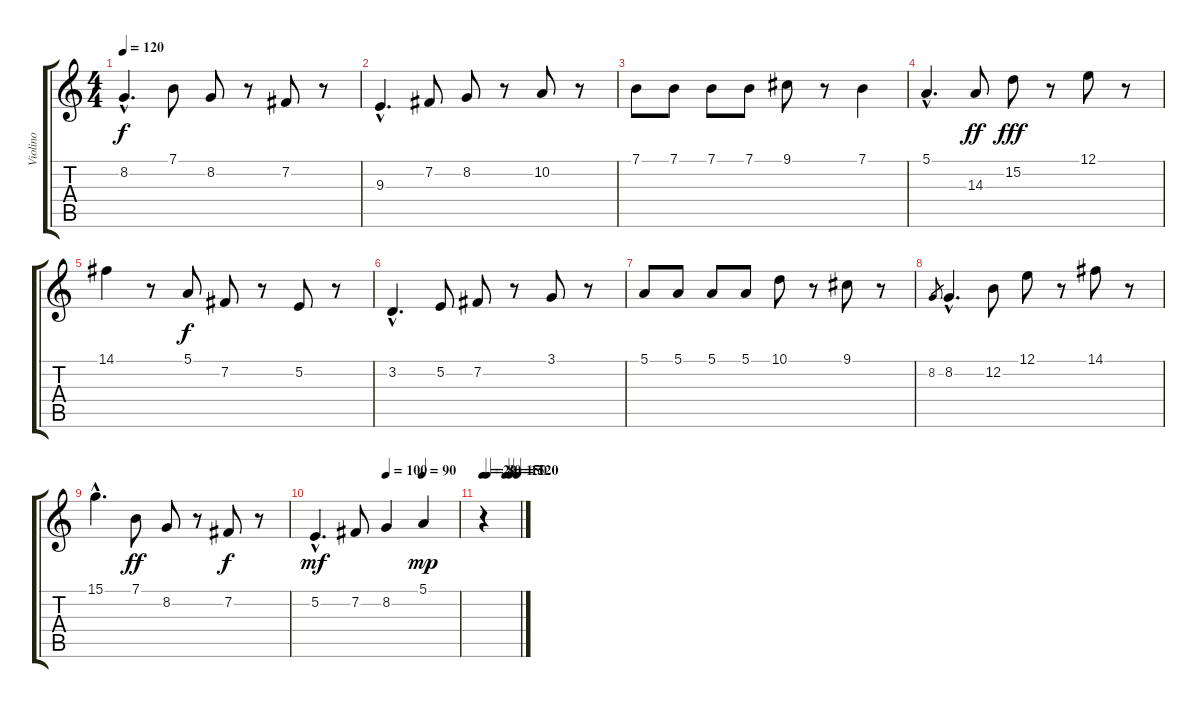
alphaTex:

\track ("Violino" "Violino") {instrument violin}
\staff {score tabs}
\tuning (E4 B3 G3 D3 A2 D2) {hide}
\ts (4 4)
\tempo 120
\clef g2
\ks c
8.2{hac}.4{d dy f} 7.1.8 8.2.8 r.8 7.2.8 r.8 |
9.3{hac}.4{d} 7.2.8 8.2.8 r.8 10.2.8 r.8 |
7.1.8 7.1.8 7.1.8 7.1.8 9.1.8 r.8 7.1.4 |
5.1{hac}.4{d} 14.3.8{dy ff} 15.2.8{dy fff} r.8 12.1.8 r.8 |
14.1.4 r.8 5.1.8{dy f} 7.2.8 r.8 5.2.8 r.8 |
3.2{hac}.4{d} 5.2.8 7.2.8 r.8 3.1.8 r.8 |
5.1.8 5.1.8 5.1.8 5.1.8 10.1.8 r.8 9.1.8 r.8 |
8.2.8{gr} 8.2{hac}.4{d} 12.2.8 12.1.8 r.8 14.1.8 r.8 |
15.1{hac}.4{d} 7.1.8{dy ff} 8.2.8 r.8 7.2.8{dy f} r.8 |
\tempo (100 0.5)
\tempo (90 0.75)
5.2{hac}.4{d dy mf} 7.2.8 8.2.4 5.1.4{dy mp} |
\tempo 20
\tempo (80 0.125)
\tempo (150 0.625)
\tempo (15 0.75)
\tempo (120 0.9375)
r.4
